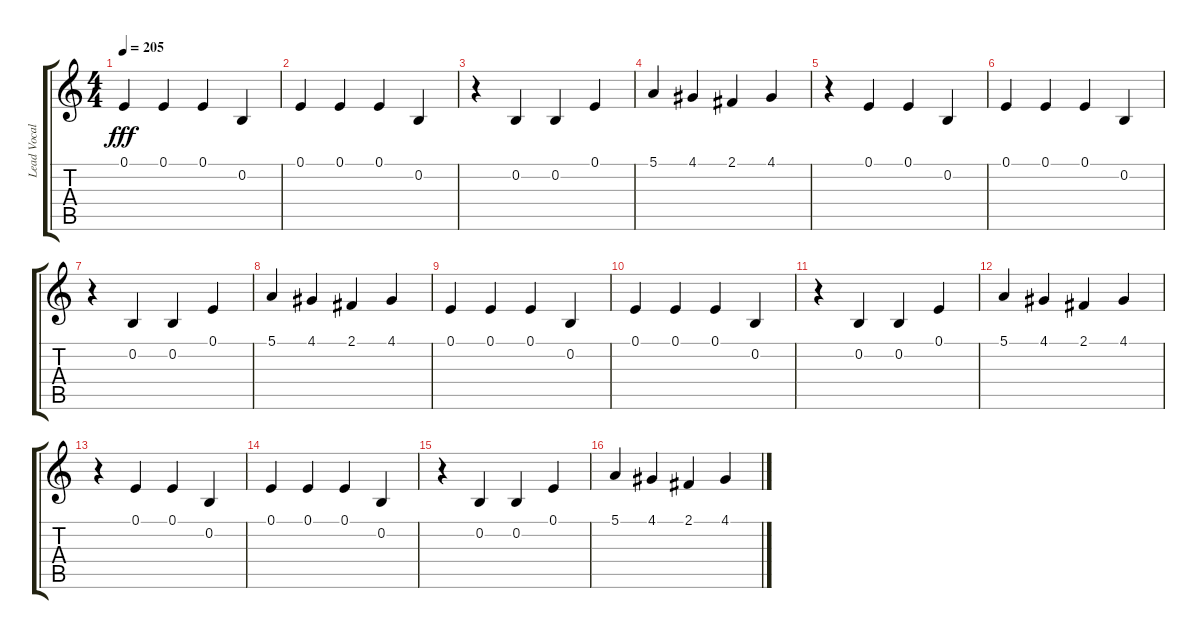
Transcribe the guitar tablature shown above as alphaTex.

\track ("Lead Vocals" "Lead Vocal") {instrument oboe}
\staff {score tabs}
\tuning (E4 B3 G3 D3 A2 E2) {hide}
\ts (4 4)
\tempo 205
\clef g2
\ks c
0.1.4{dy fff} 0.1.4 0.1.4 0.2.4 |
0.1.4 0.1.4 0.1.4 0.2.4 |
r.4 0.2.4 0.2.4 0.1.4 |
5.1.4 4.1.4 2.1.4 4.1.4 |
r.4 0.1.4 0.1.4 0.2.4 |
0.1.4 0.1.4 0.1.4 0.2.4 |
r.4 0.2.4 0.2.4 0.1.4 |
5.1.4 4.1.4 2.1.4 4.1.4 |
0.1.4 0.1.4 0.1.4 0.2.4 |
0.1.4 0.1.4 0.1.4 0.2.4 |
r.4 0.2.4 0.2.4 0.1.4 |
5.1.4 4.1.4 2.1.4 4.1.4 |
r.4 0.1.4 0.1.4 0.2.4 |
0.1.4 0.1.4 0.1.4 0.2.4 |
r.4 0.2.4 0.2.4 0.1.4 |
5.1.4 4.1.4 2.1.4 4.1.4
